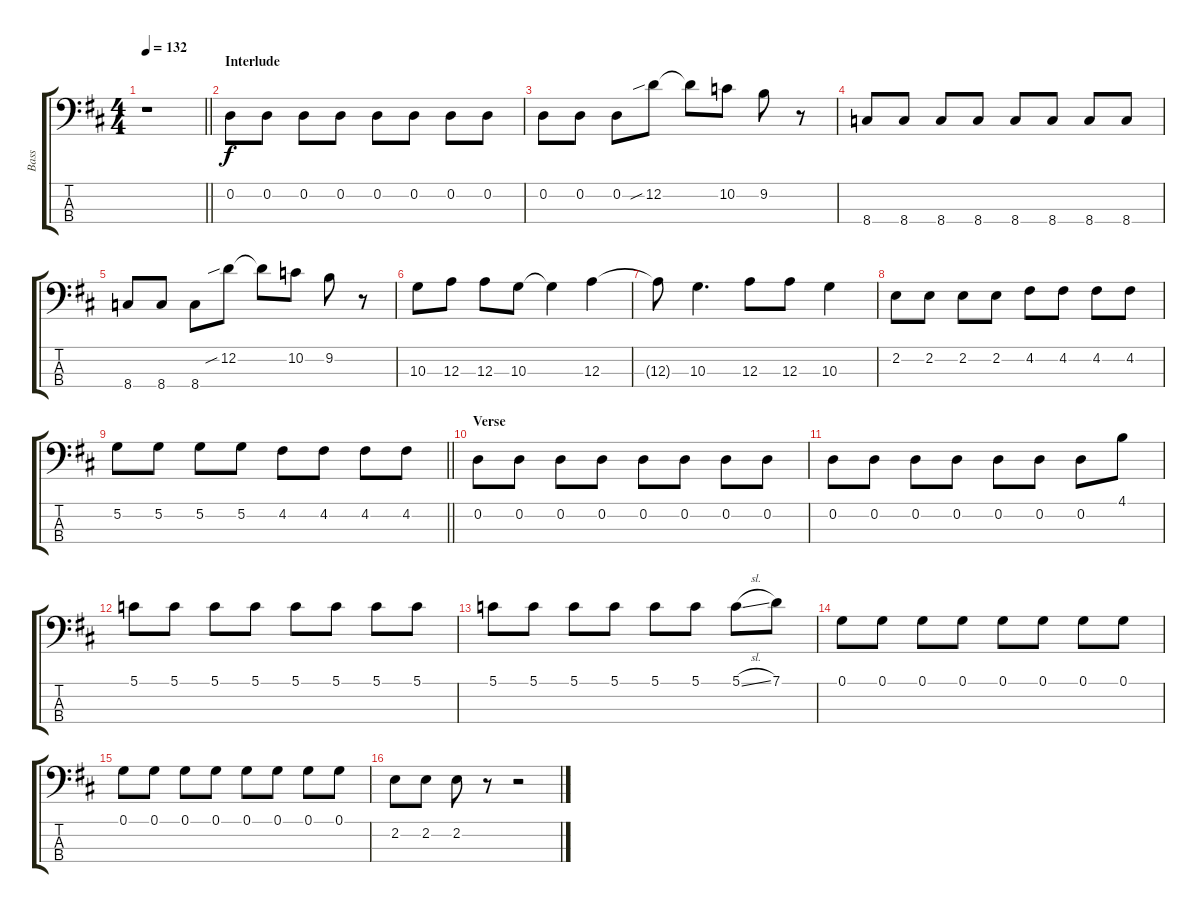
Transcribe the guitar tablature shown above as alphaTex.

\track ("Bass" "Bass") {instrument electricbassfinger}
\staff {score tabs}
\tuning (G2 D2 A1 E1) {hide}
\ts (4 4)
\tempo 132
\clef f4
\barLineRight lightlight
\ks d
r.1{dy f} |
\section ("" "Interlude")
0.2.8 0.2.8 0.2.8 0.2.8 0.2.8 0.2.8 0.2.8 0.2.8 |
0.2.8 0.2.8 0.2.8 12.2{sib}.8 12.2{t}.8 10.2.8 9.2.8 r.8 |
8.4.8 8.4.8 8.4.8 8.4.8 8.4.8 8.4.8 8.4.8 8.4.8 |
8.4.8 8.4.8 8.4.8 12.2{sib}.8 12.2{t}.8 10.2.8 9.2.8 r.8 |
10.3.8 12.3.8 12.3.8 10.3.8 10.3{t}.4 12.3.4 |
12.3{t}.8 10.3.4{d} 12.3.8 12.3.8 10.3.4 |
2.2.8 2.2.8 2.2.8 2.2.8 4.2.8 4.2.8 4.2.8 4.2.8 |
\barLineRight lightlight
5.2.8 5.2.8 5.2.8 5.2.8 4.2.8 4.2.8 4.2.8 4.2.8 |
\section ("" "Verse")
0.2.8 0.2.8 0.2.8 0.2.8 0.2.8 0.2.8 0.2.8 0.2.8 |
0.2.8 0.2.8 0.2.8 0.2.8 0.2.8 0.2.8 0.2.8 4.1.8 |
5.1.8 5.1.8 5.1.8 5.1.8 5.1.8 5.1.8 5.1.8 5.1.8 |
5.1.8 5.1.8 5.1.8 5.1.8 5.1.8 5.1.8 5.1{sl}.8 7.1.8 |
0.1.8 0.1.8 0.1.8 0.1.8 0.1.8 0.1.8 0.1.8 0.1.8 |
0.1.8 0.1.8 0.1.8 0.1.8 0.1.8 0.1.8 0.1.8 0.1.8 |
2.2.8 2.2.8 2.2.8 r.8 r.2
